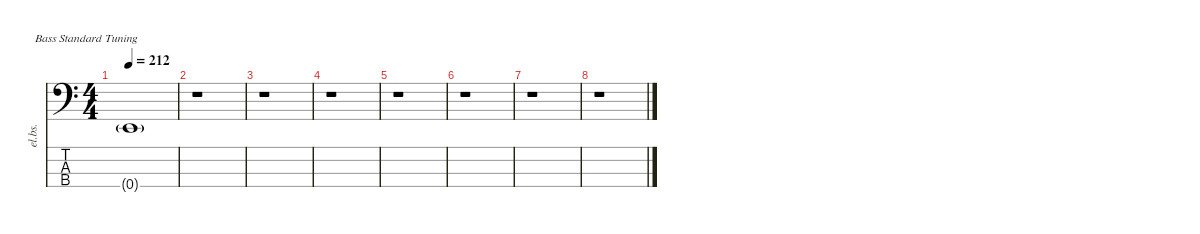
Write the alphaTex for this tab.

\defaultSystemsLayout 4
\hideDynamics
\bracketExtendMode nobrackets
\track ("Cliff Burton" "el.bs.") {mute instrument electricbassfinger}
\staff {score tabs}
\tuning (G2 D2 A1 E1)
\ts (4 4)
\tempo 212
\clef f4
\ks c
0.4{g}.1{dy pp} |
r.1 |
r.1 |
r.1 |
r.1 |
r.1 |
r.1 |
r.1
